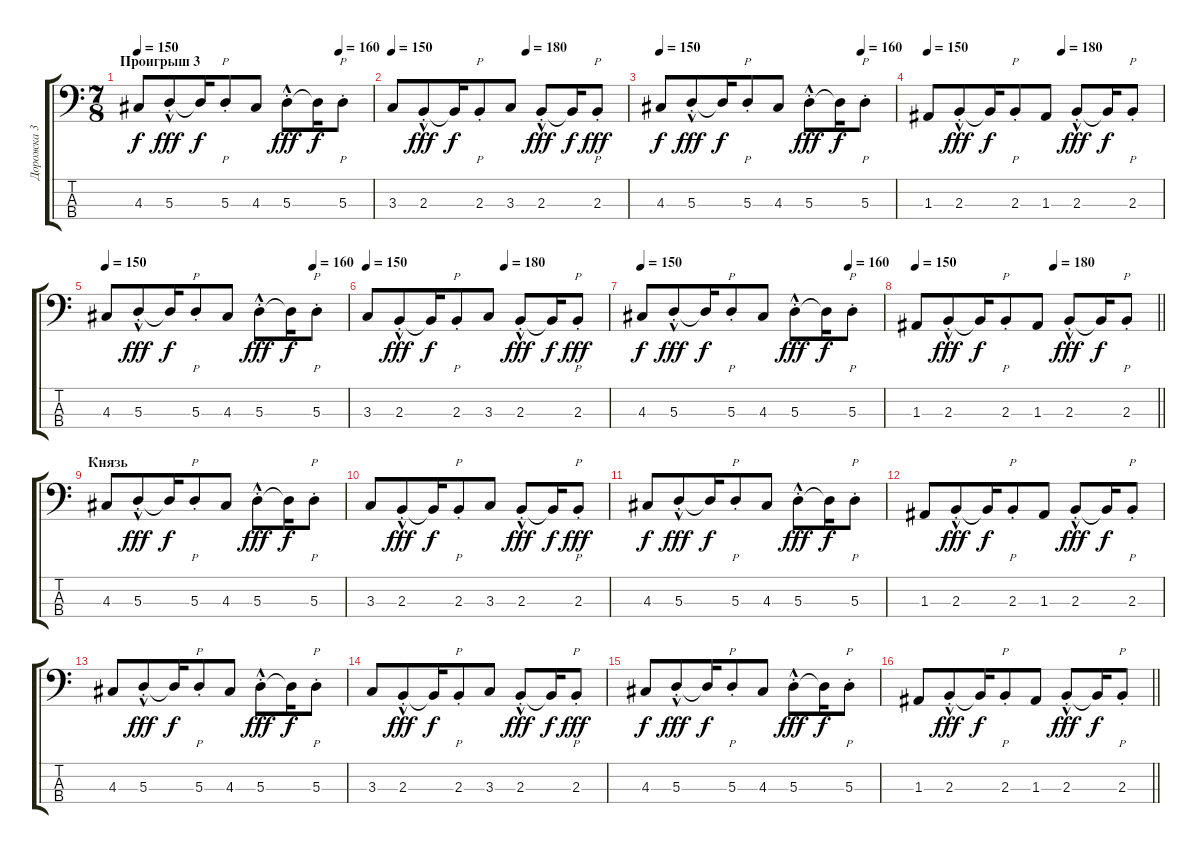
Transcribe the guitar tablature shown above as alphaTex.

\track ("Дорожка 3" "Дорожка 3") {instrument electricbassfinger}
\staff {score tabs}
\tuning (G2 D2 A1 E1) {hide}
\ts (7 8)
\section ("" "Проигрыш 3")
\tempo 150
\tempo (160 0.8571428571428571)
\clef f4
\ks c
4.3.8{dy f} 5.3{hac st}.8{dy fff} 5.3{t}.16{dy f} 5.3{st}.8{p} 4.3.8 5.3{hac st}.8{dy fff} 5.3{t}.16{dy f} 5.3{st}.8{p} |
\tempo 150
\tempo (180 0.5714285714285714)
3.3.8 2.3{hac st}.8{dy fff} 2.3{t}.16{dy f} 2.3{st}.8{p} 3.3.8 2.3{hac st}.8{dy fff} 2.3{t}.16{dy f} 2.3{st}.8{p dy fff} |
\tempo 150
\tempo (160 0.8571428571428571)
4.3.8{dy f} 5.3{hac st}.8{dy fff} 5.3{t}.16{dy f} 5.3{st}.8{p} 4.3.8 5.3{hac st}.8{dy fff} 5.3{t}.16{dy f} 5.3{st}.8{p} |
\tempo 150
\tempo (180 0.5714285714285714)
1.3.8 2.3{hac st}.8{dy fff} 2.3{t}.16{dy f} 2.3{st}.8{p} 1.3.8 2.3{hac st}.8{dy fff} 2.3{t}.16{dy f} 2.3{st}.8{p} |
\tempo 150
\tempo (160 0.8571428571428571)
4.3.8 5.3{hac st}.8{dy fff} 5.3{t}.16{dy f} 5.3{st}.8{p} 4.3.8 5.3{hac st}.8{dy fff} 5.3{t}.16{dy f} 5.3{st}.8{p} |
\tempo 150
\tempo (180 0.5714285714285714)
3.3.8 2.3{hac st}.8{dy fff} 2.3{t}.16{dy f} 2.3{st}.8{p} 3.3.8 2.3{hac st}.8{dy fff} 2.3{t}.16{dy f} 2.3{st}.8{p dy fff} |
\tempo 150
\tempo (160 0.8571428571428571)
4.3.8{dy f} 5.3{hac st}.8{dy fff} 5.3{t}.16{dy f} 5.3{st}.8{p} 4.3.8 5.3{hac st}.8{dy fff} 5.3{t}.16{dy f} 5.3{st}.8{p} |
\tempo 150
\tempo (180 0.5714285714285714)
\barLineRight lightlight
1.3.8 2.3{hac st}.8{dy fff} 2.3{t}.16{dy f} 2.3{st}.8{p} 1.3.8 2.3{hac st}.8{dy fff} 2.3{t}.16{dy f} 2.3{st}.8{p} |
\section ("" "Князь")
4.3.8 5.3{hac st}.8{dy fff} 5.3{t}.16{dy f} 5.3{st}.8{p} 4.3.8 5.3{hac st}.8{dy fff} 5.3{t}.16{dy f} 5.3{st}.8{p} |
3.3.8 2.3{hac st}.8{dy fff} 2.3{t}.16{dy f} 2.3{st}.8{p} 3.3.8 2.3{hac st}.8{dy fff} 2.3{t}.16{dy f} 2.3{st}.8{p dy fff} |
4.3.8{dy f} 5.3{hac st}.8{dy fff} 5.3{t}.16{dy f} 5.3{st}.8{p} 4.3.8 5.3{hac st}.8{dy fff} 5.3{t}.16{dy f} 5.3{st}.8{p} |
1.3.8 2.3{hac st}.8{dy fff} 2.3{t}.16{dy f} 2.3{st}.8{p} 1.3.8 2.3{hac st}.8{dy fff} 2.3{t}.16{dy f} 2.3{st}.8{p} |
4.3.8 5.3{hac st}.8{dy fff} 5.3{t}.16{dy f} 5.3{st}.8{p} 4.3.8 5.3{hac st}.8{dy fff} 5.3{t}.16{dy f} 5.3{st}.8{p} |
3.3.8 2.3{hac st}.8{dy fff} 2.3{t}.16{dy f} 2.3{st}.8{p} 3.3.8 2.3{hac st}.8{dy fff} 2.3{t}.16{dy f} 2.3{st}.8{p dy fff} |
4.3.8{dy f} 5.3{hac st}.8{dy fff} 5.3{t}.16{dy f} 5.3{st}.8{p} 4.3.8 5.3{hac st}.8{dy fff} 5.3{t}.16{dy f} 5.3{st}.8{p} |
\barLineRight lightlight
1.3.8 2.3{hac st}.8{dy fff} 2.3{t}.16{dy f} 2.3{st}.8{p} 1.3.8 2.3{hac st}.8{dy fff} 2.3{t}.16{dy f} 2.3{st}.8{p}
